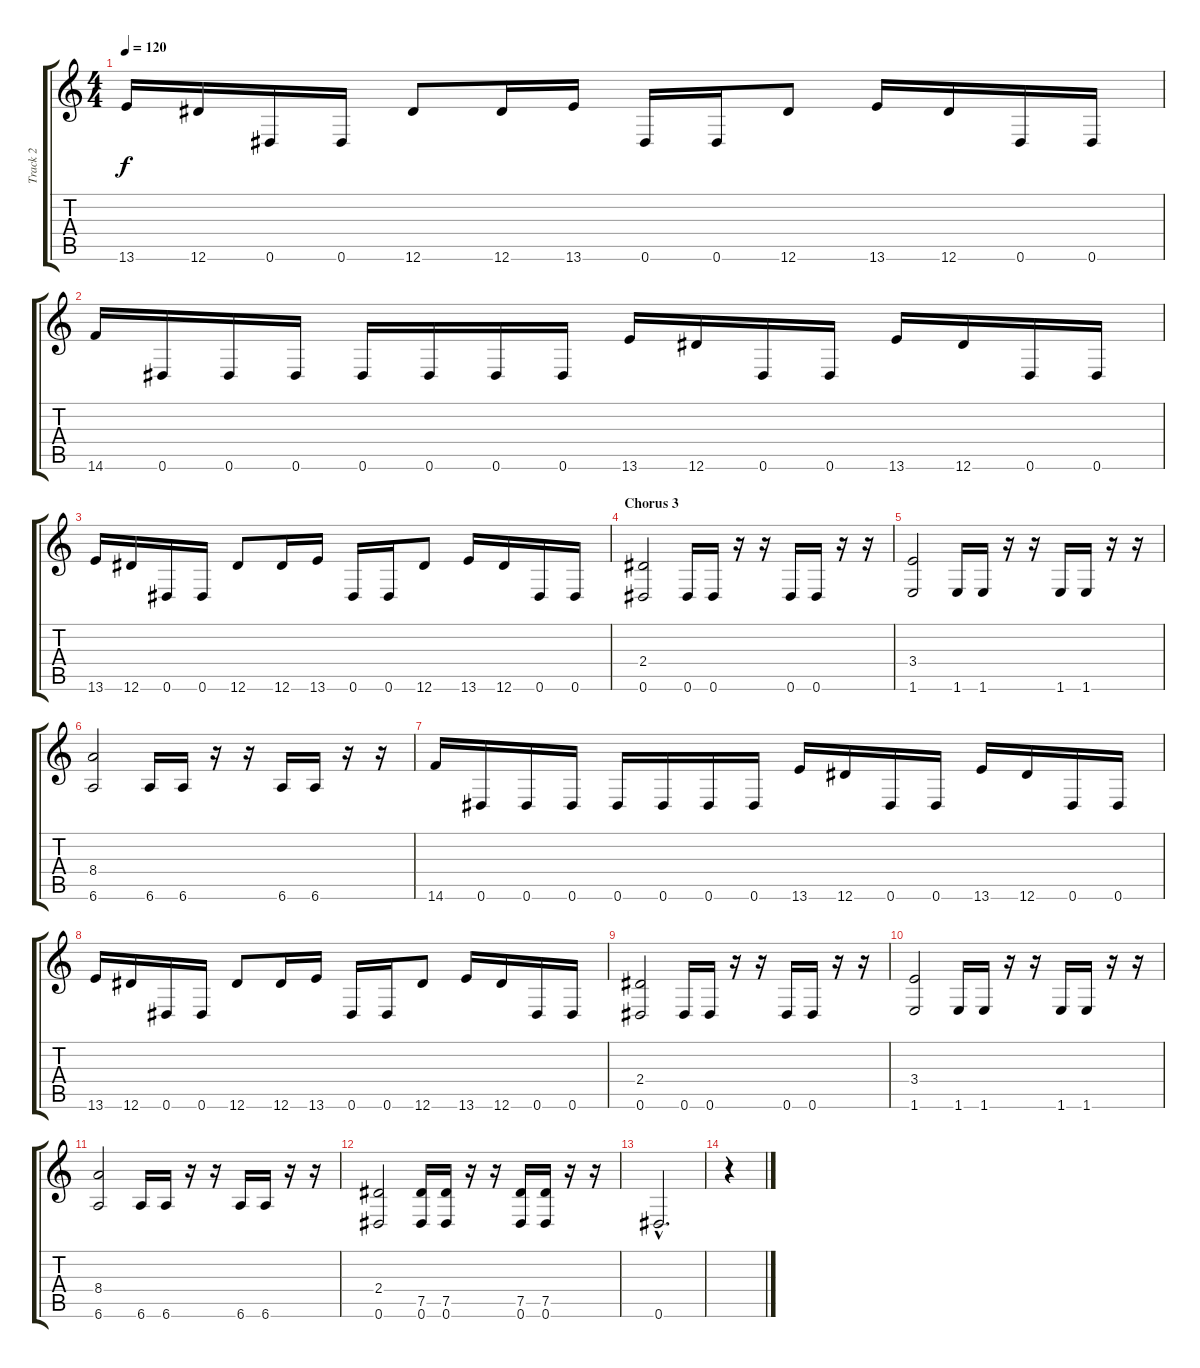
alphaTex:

\track ("Track 2" "Track 2") {instrument overdrivenguitar}
\staff {score tabs}
\tuning (Eb4 Bb3 Gb3 Db3 Ab2 Eb2) {hide}
\ts (4 4)
\tempo 120
\clef g2
\ks c
13.6.16{dy f} 12.6.16 0.6.16 0.6.16 12.6.8 12.6.16 13.6.16 0.6.16 0.6.16 12.6.8 13.6.16 12.6.16 0.6.16 0.6.16 |
14.6.16 0.6.16 0.6.16 0.6.16 0.6.16 0.6.16 0.6.16 0.6.16 13.6.16 12.6.16 0.6.16 0.6.16 13.6.16 12.6.16 0.6.16 0.6.16 |
13.6.16 12.6.16 0.6.16 0.6.16 12.6.8 12.6.16 13.6.16 0.6.16 0.6.16 12.6.8 13.6.16 12.6.16 0.6.16 0.6.16 |
\section ("" "Chorus 3")
(2.4 0.6).2 0.6.16 0.6.16 r.16 r.16 0.6.16 0.6.16 r.16 r.16 |
(3.4 1.6).2 1.6.16 1.6.16 r.16 r.16 1.6.16 1.6.16 r.16 r.16 |
(8.4 6.6).2 6.6.16 6.6.16 r.16 r.16 6.6.16 6.6.16 r.16 r.16 |
14.6.16 0.6.16 0.6.16 0.6.16 0.6.16 0.6.16 0.6.16 0.6.16 13.6.16 12.6.16 0.6.16 0.6.16 13.6.16 12.6.16 0.6.16 0.6.16 |
13.6.16 12.6.16 0.6.16 0.6.16 12.6.8 12.6.16 13.6.16 0.6.16 0.6.16 12.6.8 13.6.16 12.6.16 0.6.16 0.6.16 |
(2.4 0.6).2 0.6.16 0.6.16 r.16 r.16 0.6.16 0.6.16 r.16 r.16 |
(3.4 1.6).2 1.6.16 1.6.16 r.16 r.16 1.6.16 1.6.16 r.16 r.16 |
(8.4 6.6).2 6.6.16 6.6.16 r.16 r.16 6.6.16 6.6.16 r.16 r.16 |
(2.4 0.6).2 (7.5 0.6).16 (7.5 0.6).16 r.16 r.16 (7.5 0.6).16 (7.5 0.6).16 r.16 r.16 |
0.6{hac}.2{d} |
r.4
